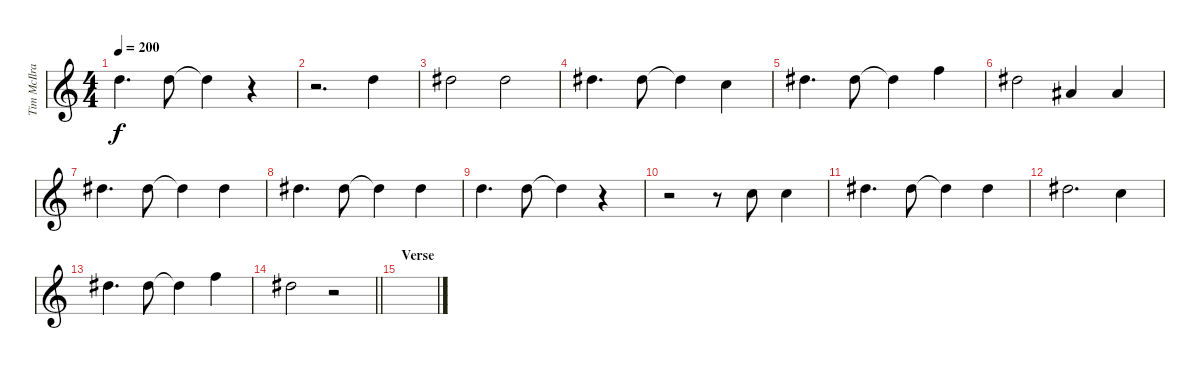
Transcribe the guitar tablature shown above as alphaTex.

\track ("Tim McIlrath - Vocals Two" "Tim McIlra") {instrument distortionguitar}
\staff {score}
\tuning (E4 B3 G3 D3 A2 E2) {hide}
\ts (4 4)
\tempo 200
\clef g2
\ks c
3.2.4{d dy f} 3.2.8 3.2{t}.4 r.4 |
r.2{d} 3.2.4 |
4.2.2 4.2.2 |
4.2.4{d} 4.2.8 4.2{t}.4 5.3.4 |
4.2.4{d} 4.2.8 4.2{t}.4 1.1.4 |
4.2.2 3.3.4 3.3.4 |
4.2.4{d} 4.2.8 4.2{t}.4 4.2.4 |
4.2.4{d} 4.2.8 4.2{t}.4 4.2.4 |
3.2.4{d} 3.2.8 3.2{t}.4 r.4 |
r.2 r.8 1.2.8 1.2.4 |
4.2.4{d} 4.2.8 4.2{t}.4 4.2.4 |
4.2.2{d} 5.3.4 |
4.2.4{d} 4.2.8 4.2{t}.4 1.1.4 |
\barLineRight lightlight
4.2.2 r.2 |
\section ("" "Verse")
